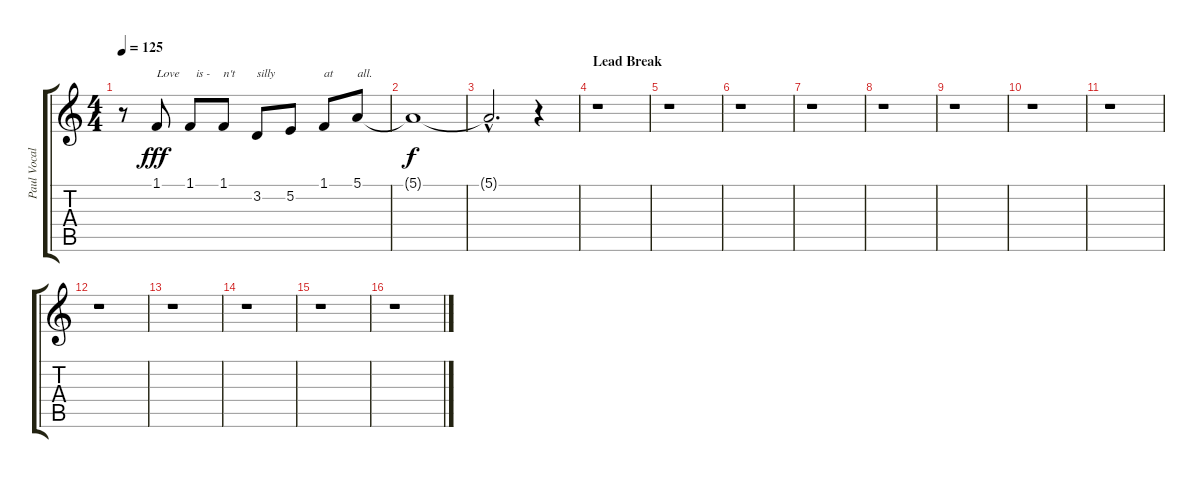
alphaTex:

\track ("Paul Vocal" "Paul Vocal") {instrument clarinet}
\staff {score tabs}
\tuning (E4 B3 G3 D3 A2 E2) {hide}
\ts (4 4)
\tempo 125
\clef g2
\ks c
r.8{dy fff} 1.1.8{txt "Love"} 1.1.8{txt "  is -"} 1.1.8{txt "n't"} 3.2.8{txt "silly"} 5.2.8 1.1.8{txt "at"} 5.1.8{txt "all."} |
5.1{t}.1{dy f} |
5.1{hac t}.2{d} r.4 |
\section ("" "Lead Break")
r.1 |
r.1 |
r.1 |
r.1 |
r.1 |
r.1 |
r.1 |
r.1 |
r.1 |
r.1 |
r.1 |
r.1 |
r.1
